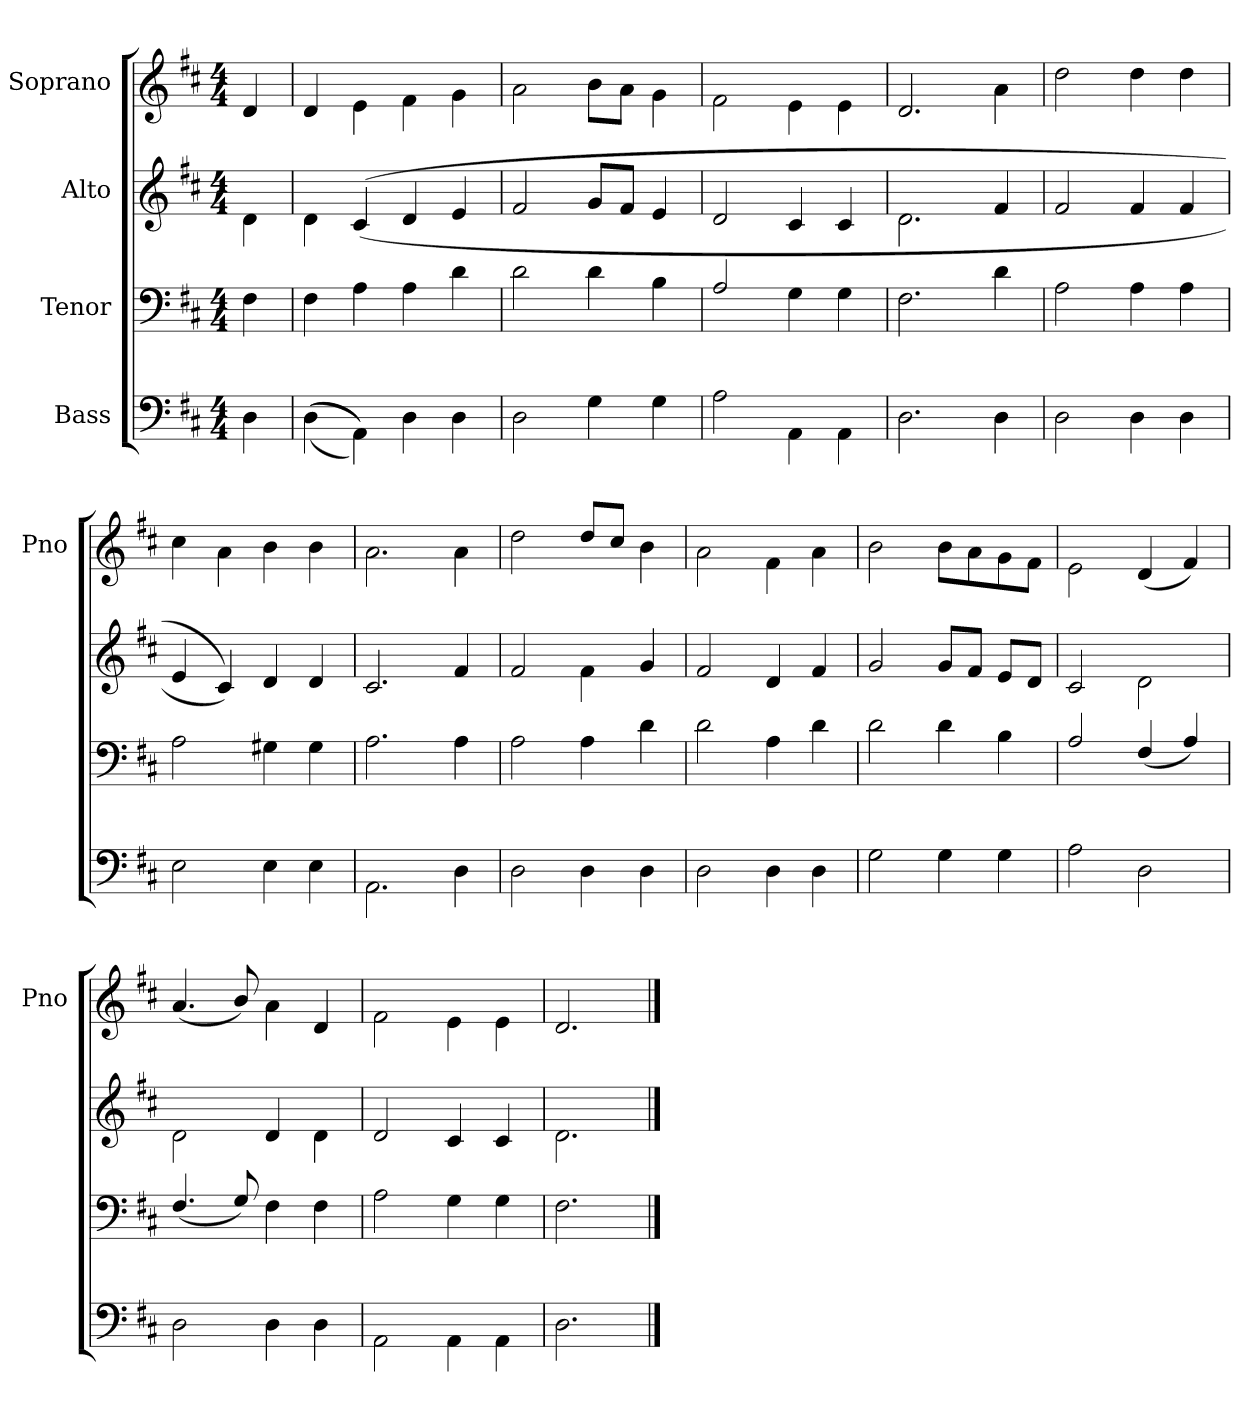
**kern	**kern	**kern	**kern
*part4	*part3	*part2	*part1
*staff4	*staff3	*staff2	*staff1
*I"Bass	*I"Tenor	*I"Alto	*I"Soprano
*	*	*	*I'Pno
*clefF4	*clefF4	*clefG2	*clefG2
*k[f#c#]	*k[f#c#]	*k[f#c#]	*k[f#c#]
*D:	*D:	*D:	*D:
*M4/4	*M4/4	*M4/4	*M4/4
=	=	=	=
4D\	4F#\	4d\	4d/
=	=	=	=
(>(>(>4D\	4F#\	4d\	(<(<4d/
4AA\)))	4A\	((4c#/	4e\
4D\	4A\	4d/	4f#\
4D\	4d\	4e/	4g\
=	=	=	=
2D\	2d\	2f#/	2a\
4G\	4d\	8g/L	8b\L
.	.	8f#/J	8a\J
4G\	4B\	4e/	4g\
=	=	=	=
2A\	2A/	2d/	2f#\
4AA\	4G\	4c#/	4e\
4AA\	4G\	4c#/	4e\
=	=	=	=
2.D\	2.F#\	2.d\	2.d/
4D\	4d\	4f#/	4a\
=	=	=	=
2D\	2A\	2f#/	2dd\
4D\	4A\	4f#/	4dd\
4D\	4A\	4f#/	4dd\
=	=	=	=
2E\	2A\	4e/	4cc#\
.	.	4c#/))	4a\
4E\	4G#X\	4d/	4b\
4E\	4G#\	4d/	4b\
=	=	=	=
2.AA\	2.A\	2.c#/	2.a\
4D\	4A\	4f#/	4a\
=	=	=	=
2D\	2A\	2f#/	2dd\
4D\	4A\	4f#\	8dd/L
.	.	.	8cc#/J
4D\	4d\	4g/	4b\
=	=	=	=
2D\	2d\	2f#/	2a\
4D\	4A\	4d/	4f#\
4D\	4d\	4f#/	4a\
=	=	=	=
2G\	2d\	2g/	2b\
4G\	4d\	8g/L	8b\L
.	.	8f#/J	8a\
4G\	4B\	8e/L	8g\
.	.	8d/J	8f#\J
=	=	=	=
2A\	2A/	2c#/	2e\
2D\	(>4F#/	2d\	(>4d/
.	4A/)	.	4f#/)
=	=	=	=
2D\	(>4.F#/	2d\	(>4.a/
.	8G/)	.	8b/)
4D\	4F#\	4d/	4a\
4D\	4F#\	4d\	4d/
=	=	=	=
2AA\	2A\	2d/	2f#\
4AA\	4G\	4c#/	4e\
4AA\	4G\	4c#/	4e\
=	=	=	=
2.D\	2.F#\	2.d\	2.d/
==	==	==	==
*-	*-	*-	*-
